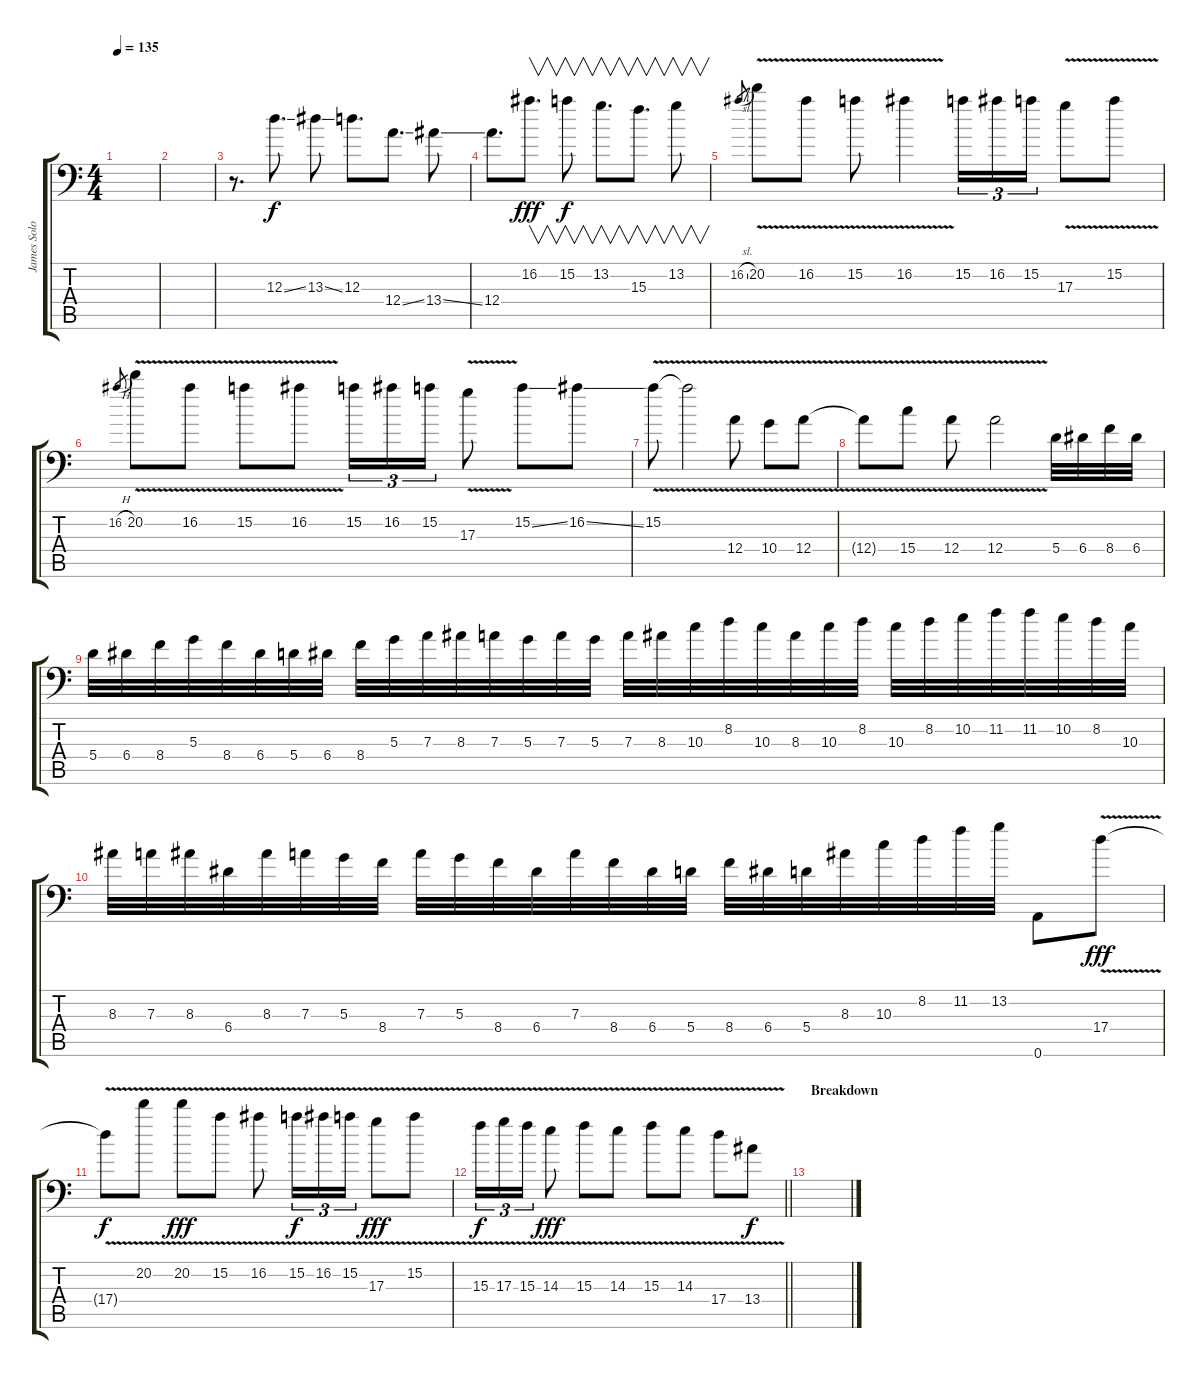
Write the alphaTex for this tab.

\track ("James Solo" "James Solo") {instrument overdrivenguitar}
\staff {score tabs}
\tuning (B3 Gb3 D3 A2 E2 A1) {hide}
\ts (4 4)
\tempo 135
\clef f4
\ks c
|
|
r.8{d} 12.3{ss}.8{d} 13.3{ss}.8 12.3.8{d} 12.4{ss}.8{d} 13.4{ss}.8 |
12.4.8{d} 16.2.8{v d dy fff} 15.2.8{v dy f} 13.2.8{v d} 15.3.8{v d} 13.2.8{v} |
16.2{sl}.8{gr} 20.2{v}.8 16.2{v}.8 15.2{v}.8 16.2{v}.4 15.2.16{tu (3 2)} 16.2.16{tu (3 2)} 15.2.16{tu (3 2)} 17.3{v}.8 15.2{v}.8 |
16.2{h}.8{gr} 20.2{v}.8 16.2{v}.8 15.2{v}.8 16.2{v}.8 15.2.16{tu (3 2)} 16.2.16{tu (3 2)} 15.2.16{tu (3 2)} 17.3{v}.8 15.2{ss}.8 16.2{ss}.8 |
15.2{v}.8 15.2{t}.2 12.4{v}.8 10.4{v}.8 12.4{v}.8 |
12.4{t}.8 15.4{v}.8 12.4{v}.8 12.4{v}.2 5.4.32 6.4.32 8.4.32 6.4.32 |
5.4.32 6.4.32 8.4.32 5.3.32 8.4.32 6.4.32 5.4.32 6.4.32 8.4.32 5.3.32 7.3.32 8.3.32 7.3.32 5.3.32 7.3.32 5.3.32 7.3.32 8.3.32 10.3.32 8.2.32 10.3.32 8.3.32 10.3.32 8.2.32 10.3.32 8.2.32 10.2.32 11.2.32 11.2.32 10.2.32 8.2.32 10.3.32 |
8.3.32 7.3.32 8.3.32 6.4.32 8.3.32 7.3.32 5.3.32 8.4.32 7.3.32 5.3.32 8.4.32 6.4.32 7.3.32 8.4.32 6.4.32 5.4.32 8.4.32 6.4.32 5.4.32 8.3.32 10.3.32 8.2.32 11.2.32 13.2.32 0.6.8 17.4{v}.8{dy fff} |
17.4{t}.8{dy f} 20.2{v}.8 20.2{v}.8{dy fff} 15.2{v}.8 16.2{v}.8 15.2{v}.16{tu (3 2) dy f} 16.2{v}.16{tu (3 2)} 15.2{v}.16{tu (3 2)} 17.3{v}.8{dy fff} 15.2{v}.8 |
\barLineRight lightlight
15.3{v}.16{tu (3 2) dy f} 17.3{v}.16{tu (3 2)} 15.3{v}.16{tu (3 2)} 14.3{v}.8{dy fff} 15.3{v}.8 14.3{v}.8 15.3{v}.8 14.3{v}.8 17.4{v}.8 13.4{v}.8{dy f} |
\section ("" "Breakdown")
